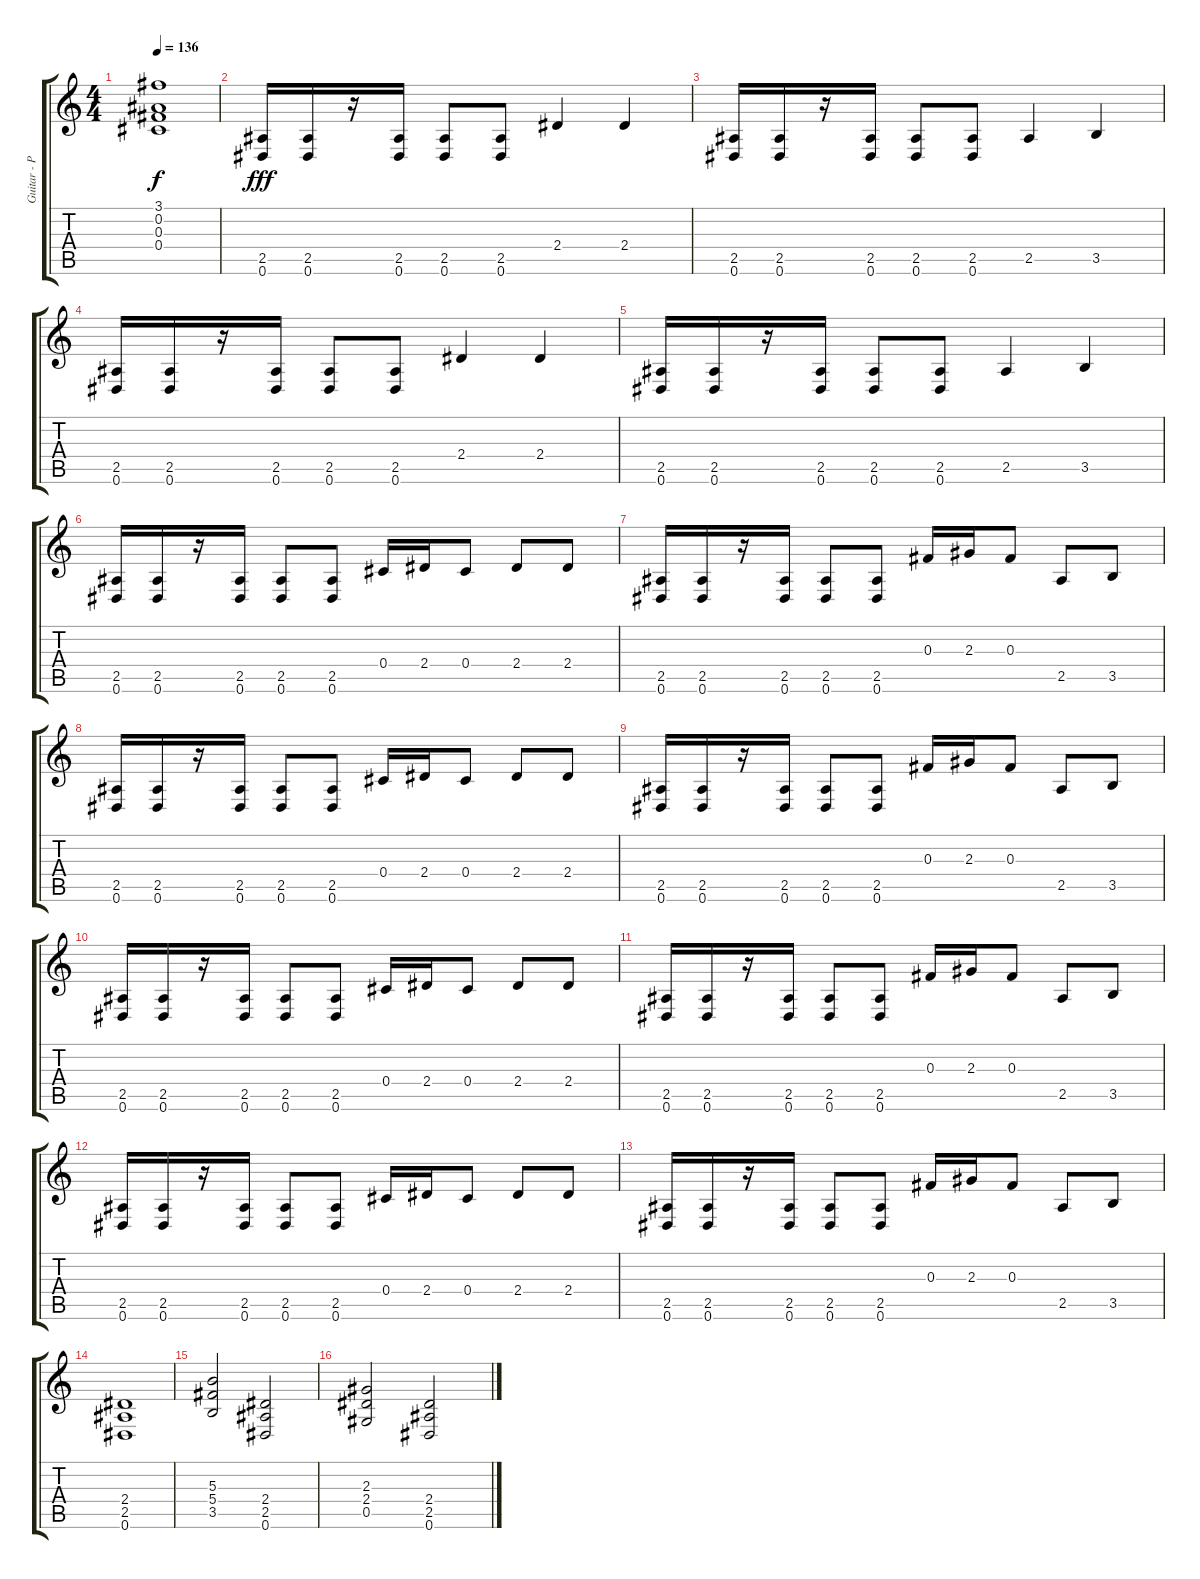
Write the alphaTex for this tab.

\track ("Guitar - Pavel Bushuev" "Guitar - P") {instrument distortionguitar}
\staff {score tabs}
\tuning (Eb4 Bb3 Gb3 Db3 Ab2 Eb2) {hide}
\ts (4 4)
\tempo 136
\clef g2
\ks c
(3.1{t} 0.2{t} 0.3{t} 0.4{t}).1{dy f} |
(2.5 0.6).16{dy fff} (2.5 0.6).16 r.16 (2.5 0.6).16 (2.5 0.6).8 (2.5 0.6).8 2.4.4 2.4.4 |
(2.5 0.6).16 (2.5 0.6).16 r.16 (2.5 0.6).16 (2.5 0.6).8 (2.5 0.6).8 2.5.4 3.5.4 |
(2.5 0.6).16 (2.5 0.6).16 r.16 (2.5 0.6).16 (2.5 0.6).8 (2.5 0.6).8 2.4.4 2.4.4 |
(2.5 0.6).16 (2.5 0.6).16 r.16 (2.5 0.6).16 (2.5 0.6).8 (2.5 0.6).8 2.5.4 3.5.4 |
(2.5 0.6).16 (2.5 0.6).16 r.16 (2.5 0.6).16 (2.5 0.6).8 (2.5 0.6).8 0.4.16 2.4.16 0.4.8 2.4.8 2.4.8 |
(2.5 0.6).16 (2.5 0.6).16 r.16 (2.5 0.6).16 (2.5 0.6).8 (2.5 0.6).8 0.3.16 2.3.16 0.3.8 2.5.8 3.5.8 |
(2.5 0.6).16 (2.5 0.6).16 r.16 (2.5 0.6).16 (2.5 0.6).8 (2.5 0.6).8 0.4.16 2.4.16 0.4.8 2.4.8 2.4.8 |
(2.5 0.6).16 (2.5 0.6).16 r.16 (2.5 0.6).16 (2.5 0.6).8 (2.5 0.6).8 0.3.16 2.3.16 0.3.8 2.5.8 3.5.8 |
(2.5 0.6).16 (2.5 0.6).16 r.16 (2.5 0.6).16 (2.5 0.6).8 (2.5 0.6).8 0.4.16 2.4.16 0.4.8 2.4.8 2.4.8 |
(2.5 0.6).16 (2.5 0.6).16 r.16 (2.5 0.6).16 (2.5 0.6).8 (2.5 0.6).8 0.3.16 2.3.16 0.3.8 2.5.8 3.5.8 |
(2.5 0.6).16 (2.5 0.6).16 r.16 (2.5 0.6).16 (2.5 0.6).8 (2.5 0.6).8 0.4.16 2.4.16 0.4.8 2.4.8 2.4.8 |
(2.5 0.6).16 (2.5 0.6).16 r.16 (2.5 0.6).16 (2.5 0.6).8 (2.5 0.6).8 0.3.16 2.3.16 0.3.8 2.5.8 3.5.8 |
(2.4 2.5 0.6).1 |
(5.3 5.4 3.5).2 (2.4 2.5 0.6).2 |
(2.3 2.4 0.5).2 (2.4 2.5 0.6).2
